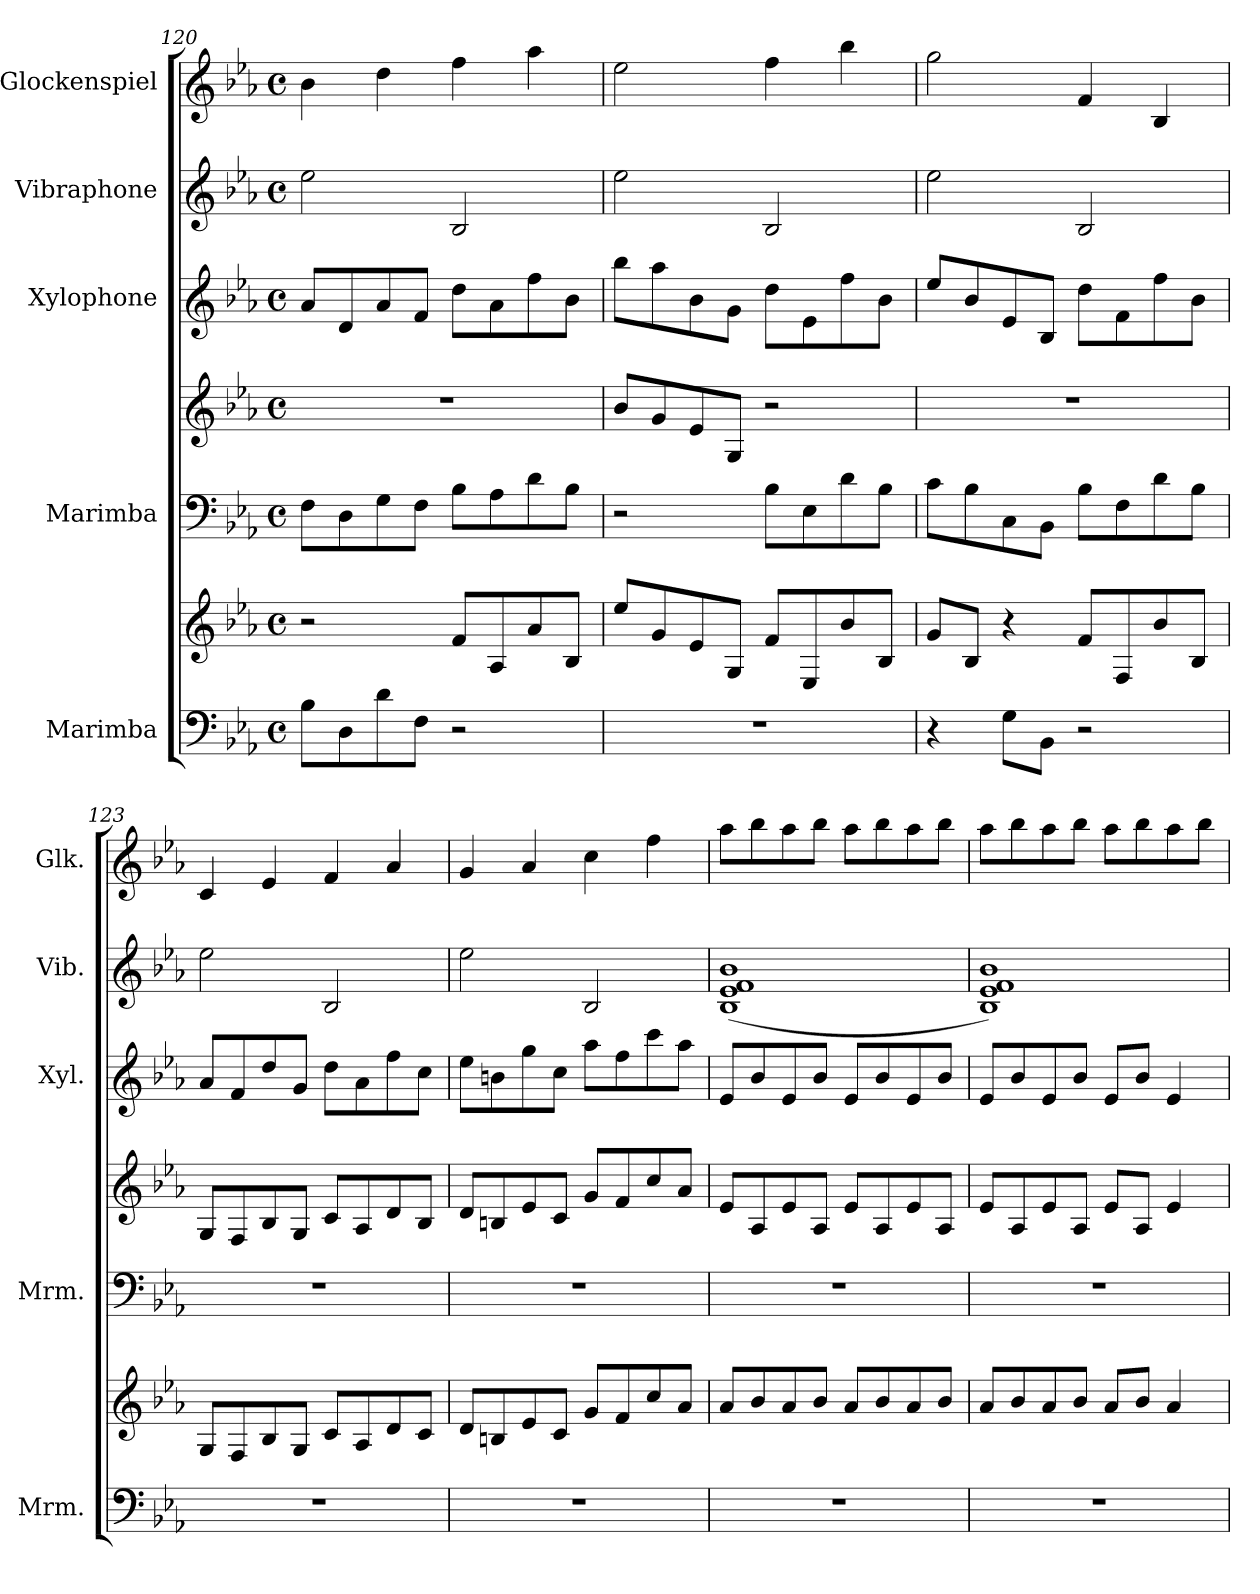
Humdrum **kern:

**kern	**kern	**kern	**kern	**kern	**kern	**kern
*part5	*part5	*part4	*part4	*part3	*part2	*part1
*staff7	*staff6	*staff5	*staff4	*staff3	*staff2	*staff1
*I"Marimba	*	*I"Marimba	*	*I"Xylophone	*I"Vibraphone	*I"Glockenspiel
*I'Mrm.	*	*I'Mrm.	*	*I'Xyl.	*I'Vib.	*I'Glk.
*clefF4	*clefG2	*clefF4	*clefG2	*clefG2	*clefG2	*clefG2
*	*	*	*	*ITrd-7c-12	*	*ITrd-14c-24
*k[b-e-a-]	*k[b-e-a-]	*k[b-e-a-]	*k[b-e-a-]	*k[b-e-a-]	*k[b-e-a-]	*k[b-e-a-]
*M4/4	*M4/4	*M4/4	*M4/4	*M4/4	*M4/4	*M4/4
*met(c)	*met(c)	*met(c)	*met(c)	*met(c)	*met(c)	*met(c)
=120	=120	=120	=120	=120	=120	=120
8B-\L	2r	8F\L	1r	8aa-/L	2ee-\	4bbb-\
8D\	.	8D\	.	8dd/	.	.
8d\	.	8G\	.	8aa-/	.	4dddd\
8F\J	.	8F\J	.	8ff/J	.	.
2r	8f/L	8B-\L	.	8ddd\L	2B-/	4ffff\
.	8A-/	8A-\	.	8aa-\	.	.
.	8a-/	8d\	.	8fff\	.	4aaaa-\
.	8B-/J	8B-\J	.	8bb-\J	.	.
=121	=121	=121	=121	=121	=121	=121
1r	8ee-/L	2r	8b-/L	8bbb-\L	2ee-\	2eeee-\
.	8g/	.	8g/	8aaa-\	.	.
.	8e-/	.	8e-/	8bb-\	.	.
.	8G/J	.	8G/J	8gg\J	.	.
.	8f/L	8B-\L	2r	8ddd\L	2B-/	4ffff\
.	8E-/	8E-\	.	8ee-\	.	.
.	8b-/	8d\	.	8fff\	.	4bbbb-\
.	8B-/J	8B-\J	.	8bb-\J	.	.
!!LO:PB:g=z
=122	=122	=122	=122	=122	=122	=122
4r	8g/L	8c\L	1r	8eee-/L	2ee-\	2gggg\
.	8B-/J	8B-\	.	8bb-/	.	.
8G\L	4r	8C\	.	8ee-/	.	.
8BB-\J	.	8BB-\J	.	8b-/J	.	.
2r	8f/L	8B-\L	.	8ddd\L	2B-/	4fff/
.	8F/	8F\	.	8ff\	.	.
.	8b-/	8d\	.	8fff\	.	4bb-/
.	8B-/J	8B-\J	.	8bb-\J	.	.
=123	=123	=123	=123	=123	=123	=123
1r	8G/L	1r	8G/L	8aa-/L	2ee-\	4ccc/
.	8F/	.	8F/	8ff/	.	.
.	8B-/	.	8B-/	8ddd/	.	4eee-/
.	8G/J	.	8G/J	8gg/J	.	.
.	8c/L	.	8c/L	8ddd\L	2B-/	4fff/
.	8A-/	.	8A-/	8aa-\	.	.
.	8d/	.	8d/	8fff\	.	4aaa-/
.	8c/J	.	8B-/J	8ccc\J	.	.
=124	=124	=124	=124	=124	=124	=124
1r	8d/L	1r	8d/L	8eee-\L	2ee-\	4ggg/
.	8Bn/	.	8Bn/	8bbn\	.	.
.	8e-/	.	8e-/	8ggg\	.	4aaa-/
.	8c/J	.	8c/J	8ccc\J	.	.
.	8g/L	.	8g/L	8aaa-\L	2B-/	4cccc\
.	8f/	.	8f/	8fff\	.	.
.	8cc/	.	8cc/	8cccc\	.	4ffff\
.	8a-/J	.	8a-/J	8aaa-\J	.	.
=125	=125	=125	=125	=125	=125	=125
1r	8a-/L	1r	8e-/L	8ee-/L	(1B- 1e- 1f 1b-	8aaaa-\L
.	8b-/	.	8A-/	8bb-/	.	8bbbb-\
.	8a-/	.	8e-/	8ee-/	.	8aaaa-\
.	8b-/J	.	8A-/J	8bb-/J	.	8bbbb-\J
.	8a-/L	.	8e-/L	8ee-/L	.	8aaaa-\L
.	8b-/	.	8A-/	8bb-/	.	8bbbb-\
.	8a-/	.	8e-/	8ee-/	.	8aaaa-\
.	8b-/J	.	8A-/J	8bb-/J	.	8bbbb-\J
!!LO:LB:g=z
=126	=126	=126	=126	=126	=126	=126
1r	8a-/L	1r	8e-/L	8ee-/L	1B- 1e- 1f 1b-)	8aaaa-\L
.	8b-/	.	8A-/	8bb-/	.	8bbbb-\
.	8a-/	.	8e-/	8ee-/	.	8aaaa-\
.	8b-/J	.	8A-/J	8bb-/J	.	8bbbb-\J
.	8a-/L	.	8e-/L	8ee-/L	.	8aaaa-\L
.	8b-/J	.	8A-/J	8bb-/J	.	8bbbb-\
.	4a-/	.	4e-/	4ee-/	.	8aaaa-\
.	.	.	.	.	.	8bbbb-\J
=	=	=	=	=	=	=
*-	*-	*-	*-	*-	*-	*-
